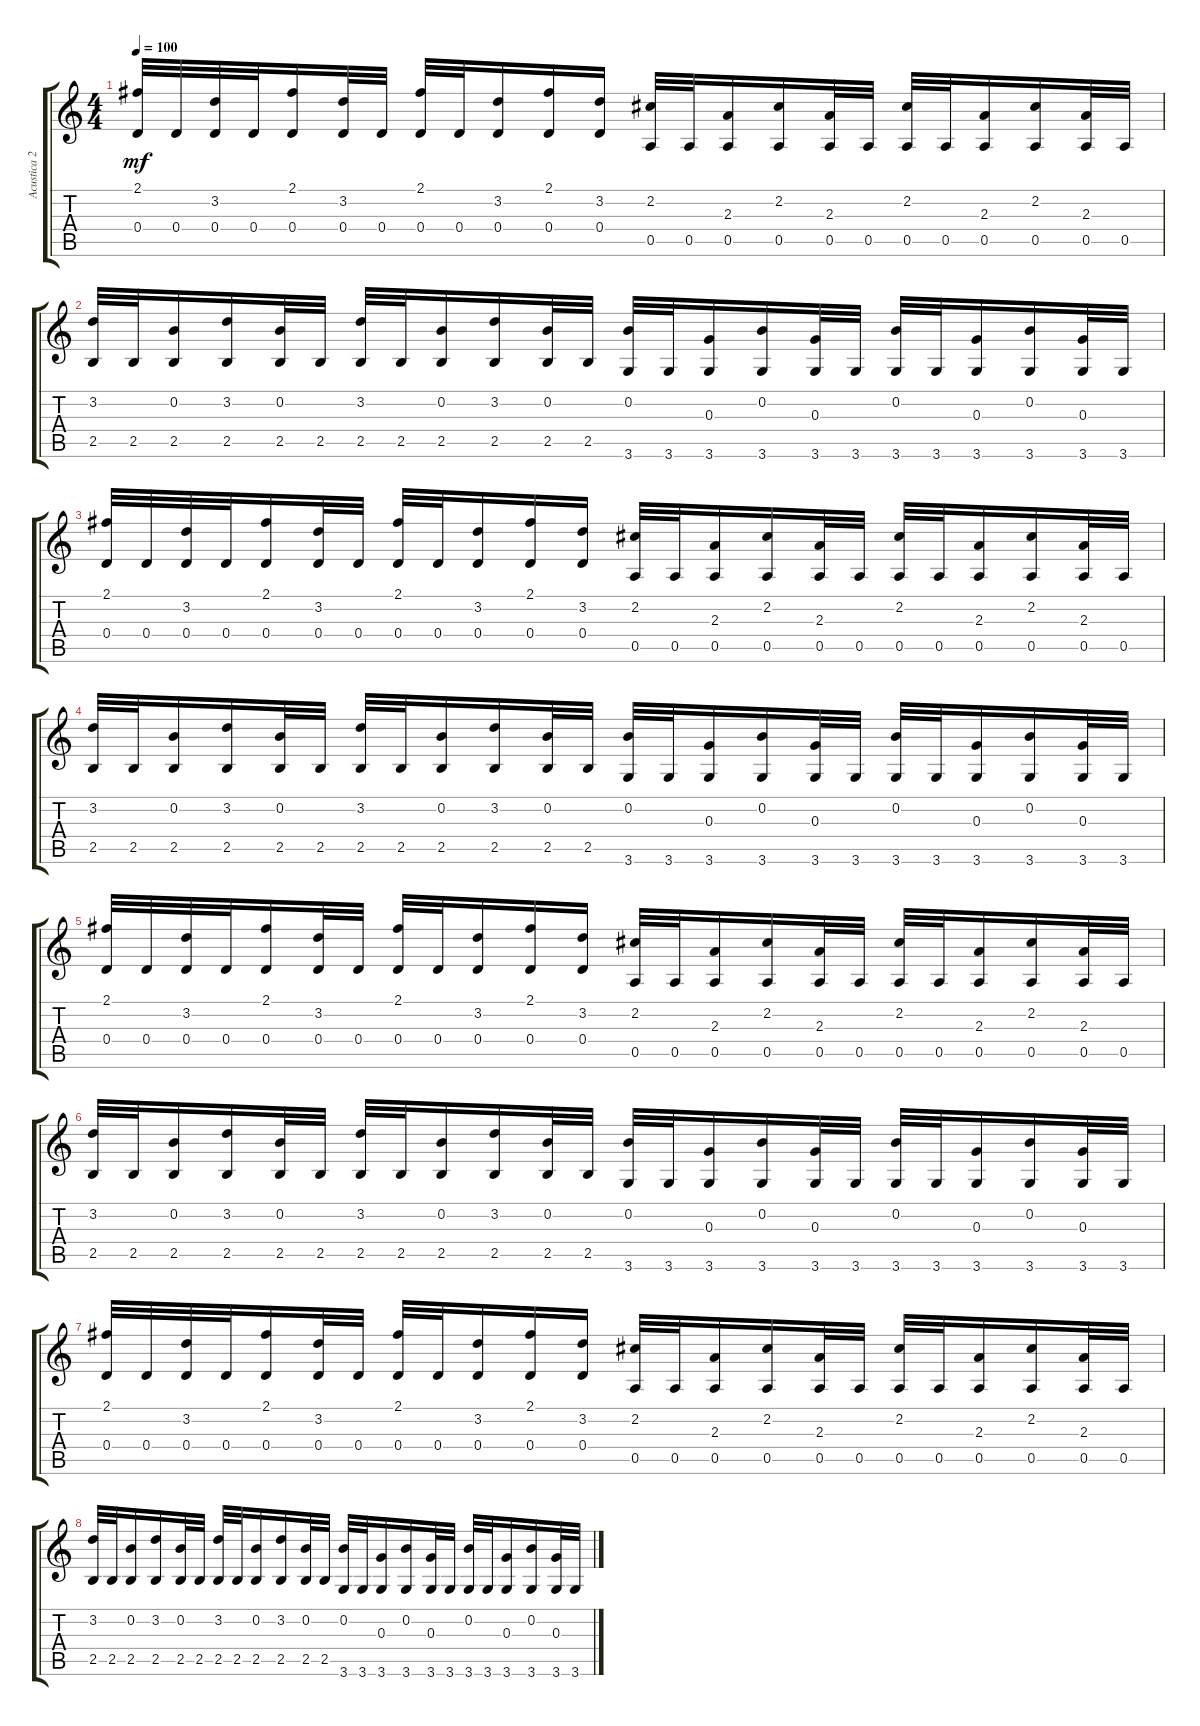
\track ("Acustica 2" "Acustica 2") {instrument acousticguitarsteel}
\staff {score tabs}
\tuning (E4 B3 G3 D3 A2 E2) {hide}
\ts (4 4)
\tempo 100
\clef g2
\ks c
(2.1 0.4).32{dy mf} 0.4.32 (3.2 0.4).32 0.4.32 (2.1 0.4).16 (3.2 0.4).32 0.4.32 (2.1 0.4).32 0.4.32 (3.2 0.4).16 (2.1 0.4).16 (3.2 0.4).16 (2.2 0.5).32 0.5.32 (2.3 0.5).16 (2.2 0.5).16 (2.3 0.5).32 0.5.32 (2.2 0.5).32 0.5.32 (2.3 0.5).16 (2.2 0.5).16 (2.3 0.5).32 0.5.32 |
(3.2 2.5).32 2.5.32 (0.2 2.5).16 (3.2 2.5).16 (0.2 2.5).32 2.5.32 (3.2 2.5).32 2.5.32 (0.2 2.5).16 (3.2 2.5).16 (0.2 2.5).32 2.5.32 (0.2 3.6).32 3.6.32 (0.3 3.6).16 (0.2 3.6).16 (0.3 3.6).32 3.6.32 (0.2 3.6).32 3.6.32 (0.3 3.6).16 (0.2 3.6).16 (0.3 3.6).32 3.6.32 |
(2.1 0.4).32 0.4.32 (3.2 0.4).32 0.4.32 (2.1 0.4).16 (3.2 0.4).32 0.4.32 (2.1 0.4).32 0.4.32 (3.2 0.4).16 (2.1 0.4).16 (3.2 0.4).16 (2.2 0.5).32 0.5.32 (2.3 0.5).16 (2.2 0.5).16 (2.3 0.5).32 0.5.32 (2.2 0.5).32 0.5.32 (2.3 0.5).16 (2.2 0.5).16 (2.3 0.5).32 0.5.32 |
(3.2 2.5).32 2.5.32 (0.2 2.5).16 (3.2 2.5).16 (0.2 2.5).32 2.5.32 (3.2 2.5).32 2.5.32 (0.2 2.5).16 (3.2 2.5).16 (0.2 2.5).32 2.5.32 (0.2 3.6).32 3.6.32 (0.3 3.6).16 (0.2 3.6).16 (0.3 3.6).32 3.6.32 (0.2 3.6).32 3.6.32 (0.3 3.6).16 (0.2 3.6).16 (0.3 3.6).32 3.6.32 |
(2.1 0.4).32 0.4.32 (3.2 0.4).32 0.4.32 (2.1 0.4).16 (3.2 0.4).32 0.4.32 (2.1 0.4).32 0.4.32 (3.2 0.4).16 (2.1 0.4).16 (3.2 0.4).16 (2.2 0.5).32 0.5.32 (2.3 0.5).16 (2.2 0.5).16 (2.3 0.5).32 0.5.32 (2.2 0.5).32 0.5.32 (2.3 0.5).16 (2.2 0.5).16 (2.3 0.5).32 0.5.32 |
(3.2 2.5).32 2.5.32 (0.2 2.5).16 (3.2 2.5).16 (0.2 2.5).32 2.5.32 (3.2 2.5).32 2.5.32 (0.2 2.5).16 (3.2 2.5).16 (0.2 2.5).32 2.5.32 (0.2 3.6).32 3.6.32 (0.3 3.6).16 (0.2 3.6).16 (0.3 3.6).32 3.6.32 (0.2 3.6).32 3.6.32 (0.3 3.6).16 (0.2 3.6).16 (0.3 3.6).32 3.6.32 |
(2.1 0.4).32 0.4.32 (3.2 0.4).32 0.4.32 (2.1 0.4).16 (3.2 0.4).32 0.4.32 (2.1 0.4).32 0.4.32 (3.2 0.4).16 (2.1 0.4).16 (3.2 0.4).16 (2.2 0.5).32 0.5.32 (2.3 0.5).16 (2.2 0.5).16 (2.3 0.5).32 0.5.32 (2.2 0.5).32 0.5.32 (2.3 0.5).16 (2.2 0.5).16 (2.3 0.5).32 0.5.32 |
(3.2 2.5).32 2.5.32 (0.2 2.5).16 (3.2 2.5).16 (0.2 2.5).32 2.5.32 (3.2 2.5).32 2.5.32 (0.2 2.5).16 (3.2 2.5).16 (0.2 2.5).32 2.5.32 (0.2 3.6).32 3.6.32 (0.3 3.6).16 (0.2 3.6).16 (0.3 3.6).32 3.6.32 (0.2 3.6).32 3.6.32 (0.3 3.6).16 (0.2 3.6).16 (0.3 3.6).32 3.6.32
